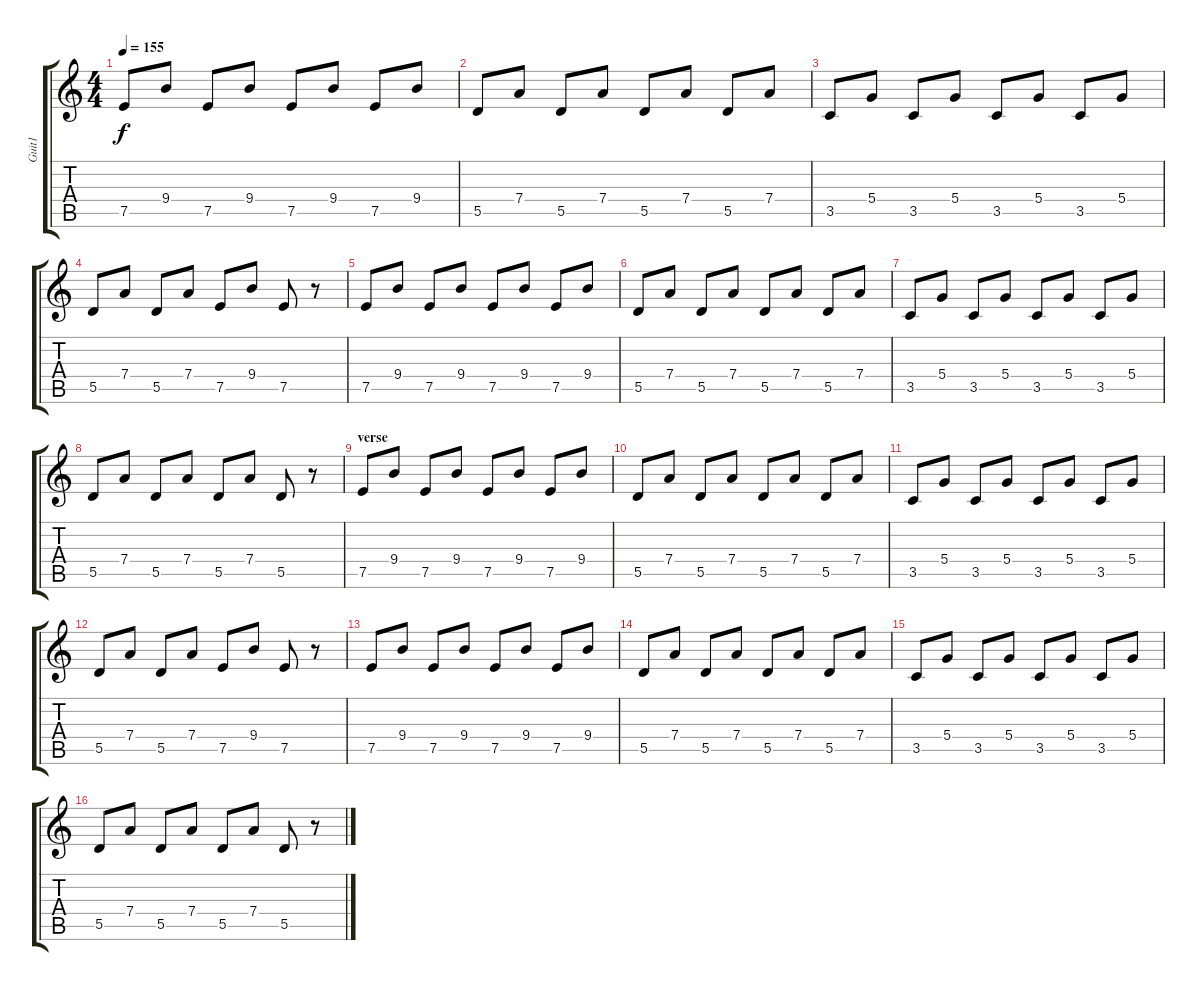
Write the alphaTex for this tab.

\track ("Guit1" "Guit1") {instrument acousticguitarnylon}
\staff {score tabs}
\tuning (E4 B3 G3 D3 A2 E2) {hide}
\ts (4 4)
\tempo 155
\clef g2
\ks c
7.5.8{dy f} 9.4.8 7.5.8 9.4.8 7.5.8 9.4.8 7.5.8 9.4.8 |
5.5.8 7.4.8 5.5.8 7.4.8 5.5.8 7.4.8 5.5.8 7.4.8 |
3.5.8 5.4.8 3.5.8 5.4.8 3.5.8 5.4.8 3.5.8 5.4.8 |
5.5.8 7.4.8 5.5.8 7.4.8 7.5.8 9.4.8 7.5.8 r.8 |
7.5.8 9.4.8 7.5.8 9.4.8 7.5.8 9.4.8 7.5.8 9.4.8 |
5.5.8 7.4.8 5.5.8 7.4.8 5.5.8 7.4.8 5.5.8 7.4.8 |
3.5.8 5.4.8 3.5.8 5.4.8 3.5.8 5.4.8 3.5.8 5.4.8 |
5.5.8 7.4.8 5.5.8 7.4.8 5.5.8 7.4.8 5.5.8 r.8 |
\section ("" "verse")
7.5.8 9.4.8 7.5.8 9.4.8 7.5.8 9.4.8 7.5.8 9.4.8 |
5.5.8 7.4.8 5.5.8 7.4.8 5.5.8 7.4.8 5.5.8 7.4.8 |
3.5.8 5.4.8 3.5.8 5.4.8 3.5.8 5.4.8 3.5.8 5.4.8 |
5.5.8 7.4.8 5.5.8 7.4.8 7.5.8 9.4.8 7.5.8 r.8 |
7.5.8 9.4.8 7.5.8 9.4.8 7.5.8 9.4.8 7.5.8 9.4.8 |
5.5.8 7.4.8 5.5.8 7.4.8 5.5.8 7.4.8 5.5.8 7.4.8 |
3.5.8 5.4.8 3.5.8 5.4.8 3.5.8 5.4.8 3.5.8 5.4.8 |
5.5.8 7.4.8 5.5.8 7.4.8 5.5.8 7.4.8 5.5.8 r.8
